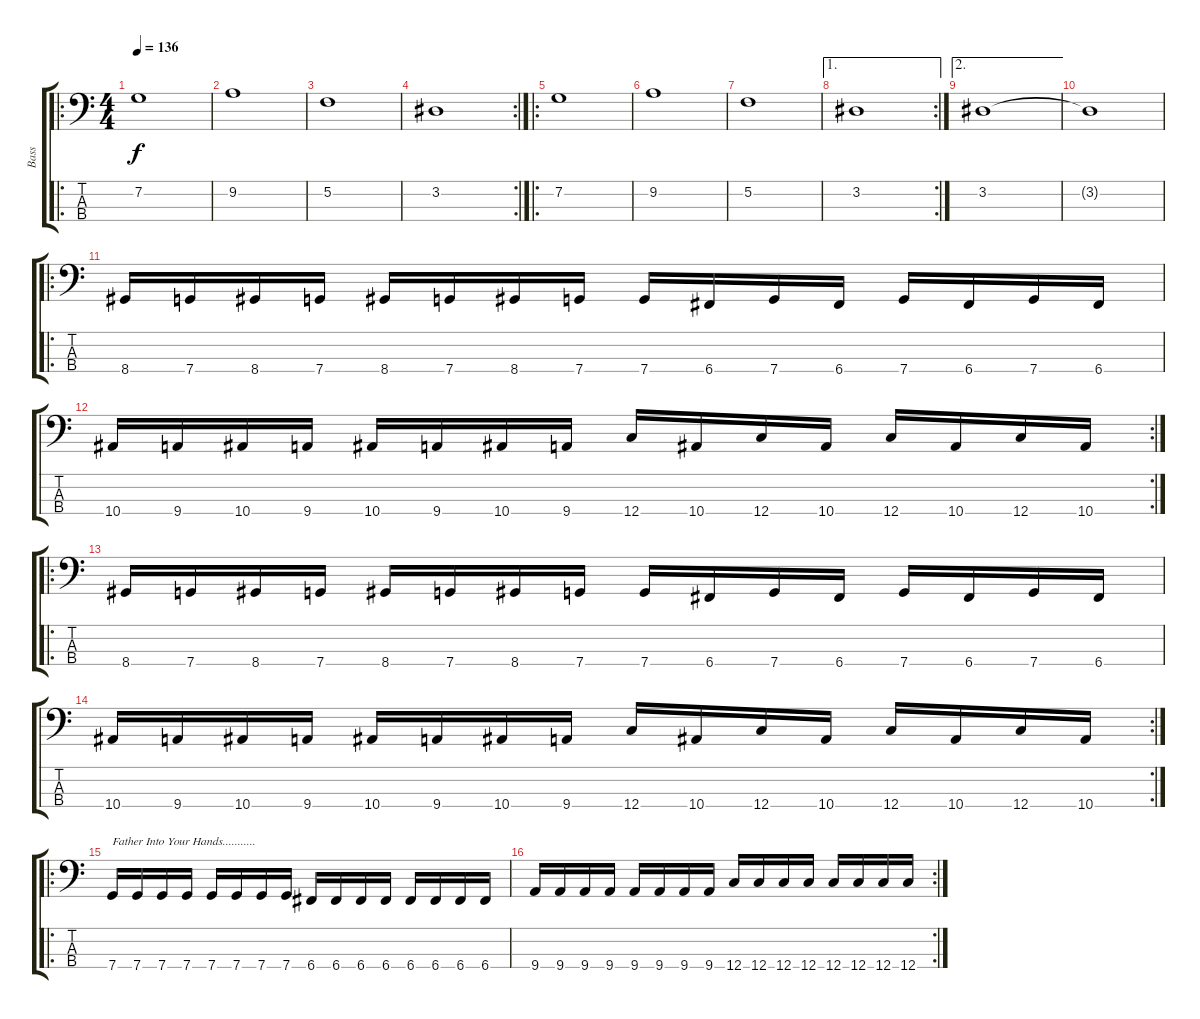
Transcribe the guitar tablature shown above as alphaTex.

\track ("Bass" "Bass") {instrument electricbassfinger}
\staff {score tabs}
\tuning (F2 C2 G1 C1) {hide}
\ro
\ts (4 4)
\tempo 136
\clef f4
\ks c
7.2.1{dy f} |
9.2.1 |
5.2.1 |
\rc 2
3.2.1 |
\ro
7.2.1 |
9.2.1 |
5.2.1 |
\ae 1
\rc 2
3.2.1 |
\ae 2
3.2.1 |
3.2{t}.1 |
\ro
8.4.16 7.4.16 8.4.16 7.4.16 8.4.16 7.4.16 8.4.16 7.4.16 7.4.16 6.4.16 7.4.16 6.4.16 7.4.16 6.4.16 7.4.16 6.4.16 |
\rc 2
10.4.16 9.4.16 10.4.16 9.4.16 10.4.16 9.4.16 10.4.16 9.4.16 12.4.16 10.4.16 12.4.16 10.4.16 12.4.16 10.4.16 12.4.16 10.4.16 |
\ro
8.4.16 7.4.16 8.4.16 7.4.16 8.4.16 7.4.16 8.4.16 7.4.16 7.4.16 6.4.16 7.4.16 6.4.16 7.4.16 6.4.16 7.4.16 6.4.16 |
\rc 2
10.4.16 9.4.16 10.4.16 9.4.16 10.4.16 9.4.16 10.4.16 9.4.16 12.4.16 10.4.16 12.4.16 10.4.16 12.4.16 10.4.16 12.4.16 10.4.16 |
\ro
7.4.16{txt "Father Into Your Hands..........."} 7.4.16 7.4.16 7.4.16 7.4.16 7.4.16 7.4.16 7.4.16 6.4.16 6.4.16 6.4.16 6.4.16 6.4.16 6.4.16 6.4.16 6.4.16 |
\rc 2
9.4.16 9.4.16 9.4.16 9.4.16 9.4.16 9.4.16 9.4.16 9.4.16 12.4.16 12.4.16 12.4.16 12.4.16 12.4.16 12.4.16 12.4.16 12.4.16
